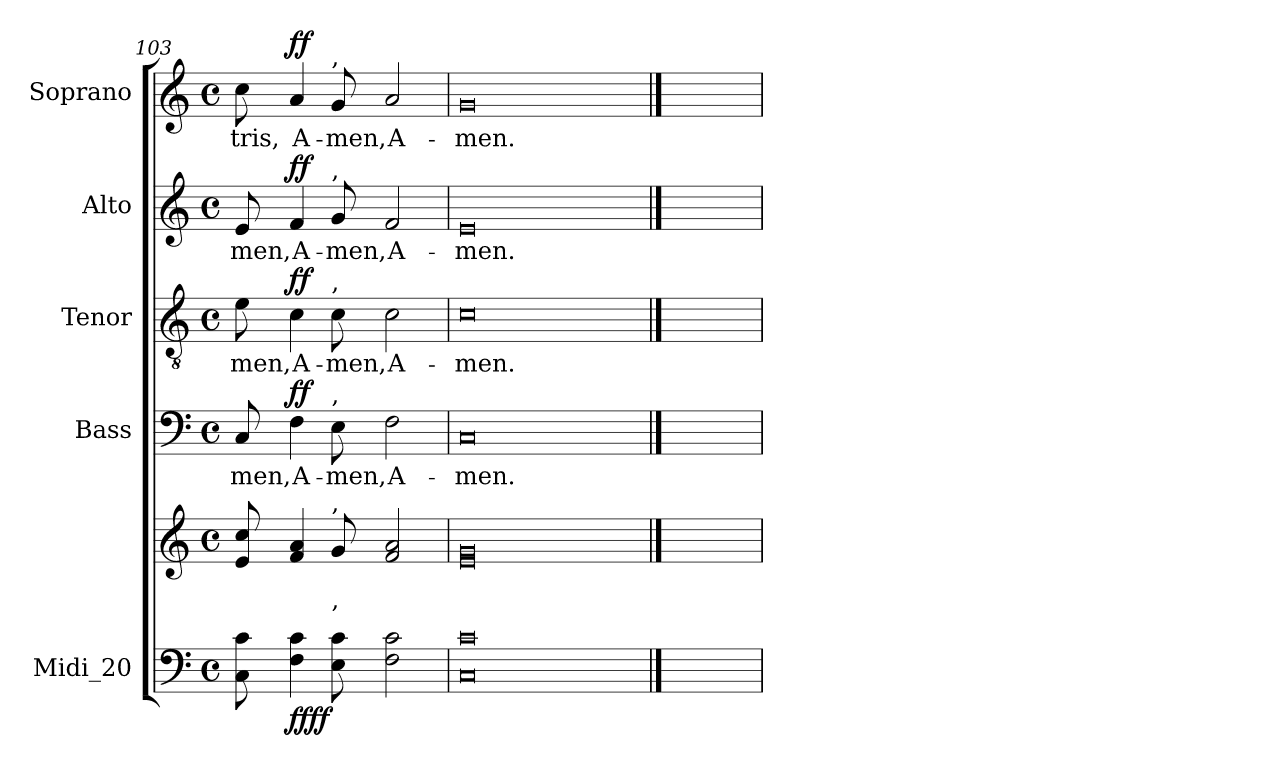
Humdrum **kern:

**kern	**kern	**dynam	**kern	**text	**dynam	**kern	**text	**dynam	**kern	**text	**dynam	**kern	**text	**dynam
*part5	*part5	*part5	*part4	*part4	*part4	*part3	*part3	*part3	*part2	*part2	*part2	*part1	*part1	*part1
*staff6	*staff5	*staff5/6	*staff4	*staff4	*staff4	*staff3	*staff3	*staff3	*staff2	*staff2	*staff2	*staff1	*staff1	*staff1
*I"Midi_20	*	*	*I"Bass	*	*	*I"Tenor	*	*	*I"Alto	*	*	*I"Soprano	*	*
*	*	*	*I'B	*	*	*I'T	*	*	*I'A	*	*	*I'S	*	*
*clefF4	*clefG2	*	*clefF4	*	*	*clefGv2	*	*	*clefG2	*	*	*clefG2	*	*
*k[]	*k[]	*	*k[]	*	*	*k[]	*	*	*k[]	*	*	*k[]	*	*
*C:	*C:	*	*C:	*	*	*C:	*	*	*C:	*	*	*C:	*	*
*M4/4	*M4/4	*	*M4/4	*	*	*M4/4	*	*	*M4/4	*	*	*M4/4	*	*
*met(c)	*met(c)	*	*met(c)	*	*	*met(c)	*	*	*met(c)	*	*	*met(c)	*	*
=103	=103	=103	=103	=103	=103	=103	=103	=103	=103	=103	=103	=103	=103	=103
*^	*^	*	*	*	*	*	*	*	*	*	*	*	*	*
!	!	!	!	!	!	!LO:LY:b	!	!	!LO:LY:b	!	!	!LO:LY:b	!	!	!LO:LY:b	!
1ryy	8C\ 8c\	8e/ 8cc/	1ryy	.	8C	men,	.	8e	men,	.	8e	-men,	.	8cc	-tris,	.
!	!	!	!	!LO:DY:b=2	!	!LO:LY:b	!	!	!LO:LY:b	!	!	!LO:LY:b	!	!	!LO:LY:b	!
!	!	!	!	!LO:DY:n=1:b	!	!	!LO:DY:b	!	!	!LO:DY:b	!	!	!LO:DY:b	!	!	!LO:DY:b
.	4F\ 4c\	4f/ 4a/	.	ff ff	4F	A-	ff	4c	A-	ff	4f	A-	ff	4a	A-	ff
!	!	!	!	!	!	!	!	!	!	!	!	!	!	!LO:TX:a:t=,	!	!
!	!	!	!	!	!	!	!	!	!	!	!LO:TX:a:t=,	!	!	!	!	!
!	!	!	!	!	!	!	!	!LO:TX:a:t=,	!	!	!	!	!	!	!	!
!	!	!	!	!	!LO:TX:a:t=,	!	!	!	!	!	!	!	!	!	!	!
!	!	!LO:TX:a:t=,	!	!	!	!	!	!	!	!	!	!	!	!	!	!
!	!LO:TX:a:t=,	!	!	!	!	!	!	!	!	!	!	!	!	!	!	!
!	!	!	!	!	!	!LO:LY:b	!	!	!LO:LY:b	!	!	!LO:LY:b	!	!	!LO:LY:b	!
.	8E\ 8c\	8g/	.	.	8E	-men,	.	8c	-men,	.	8g	-men,	.	8g	-men,	.
!	!	!	!	!	!	!LO:LY:b	!	!	!LO:LY:b	!	!	!LO:LY:b	!	!	!LO:LY:b	!
.	2F\ 2c\	2f/ 2a/	.	.	2F	A-	.	2c	A-	.	2f	A-	.	2a	A-	.
=104	=104	=104	=104	=104	=104	=104	=104	=104	=104	=104	=104	=104	=104	=104	=104	=104
!	!	!	!	!	!	!LO:LY:b	!	!	!LO:LY:b	!	!	!LO:LY:b	!	!	!LO:LY:b	!
1ryy	0C\ 0c\	0e/ 0g/	1ryy	.	0C	-men.	.	0c	-men.	.	0e	-men.	.	0g	-men.	.
1ryy	.	.	1ryy	.	.	.	.	.	.	.	.	.	.	.	.	.
*v	*v	*	*	*	*	*	*	*	*	*	*	*	*	*	*	*
*	*v	*v	*	*	*	*	*	*	*	*	*	*	*	*	*
==	==	==	==	==	==	==	==	==	==	==	==	==	==	==
1ryy	1ryy	.	1ryy	.	.	1ryy	.	.	1ryy	.	.	1ryy	.	.
=	=	=	=	=	=	=	=	=	=	=	=	=	=	=
*-	*-	*-	*-	*-	*-	*-	*-	*-	*-	*-	*-	*-	*-	*-
